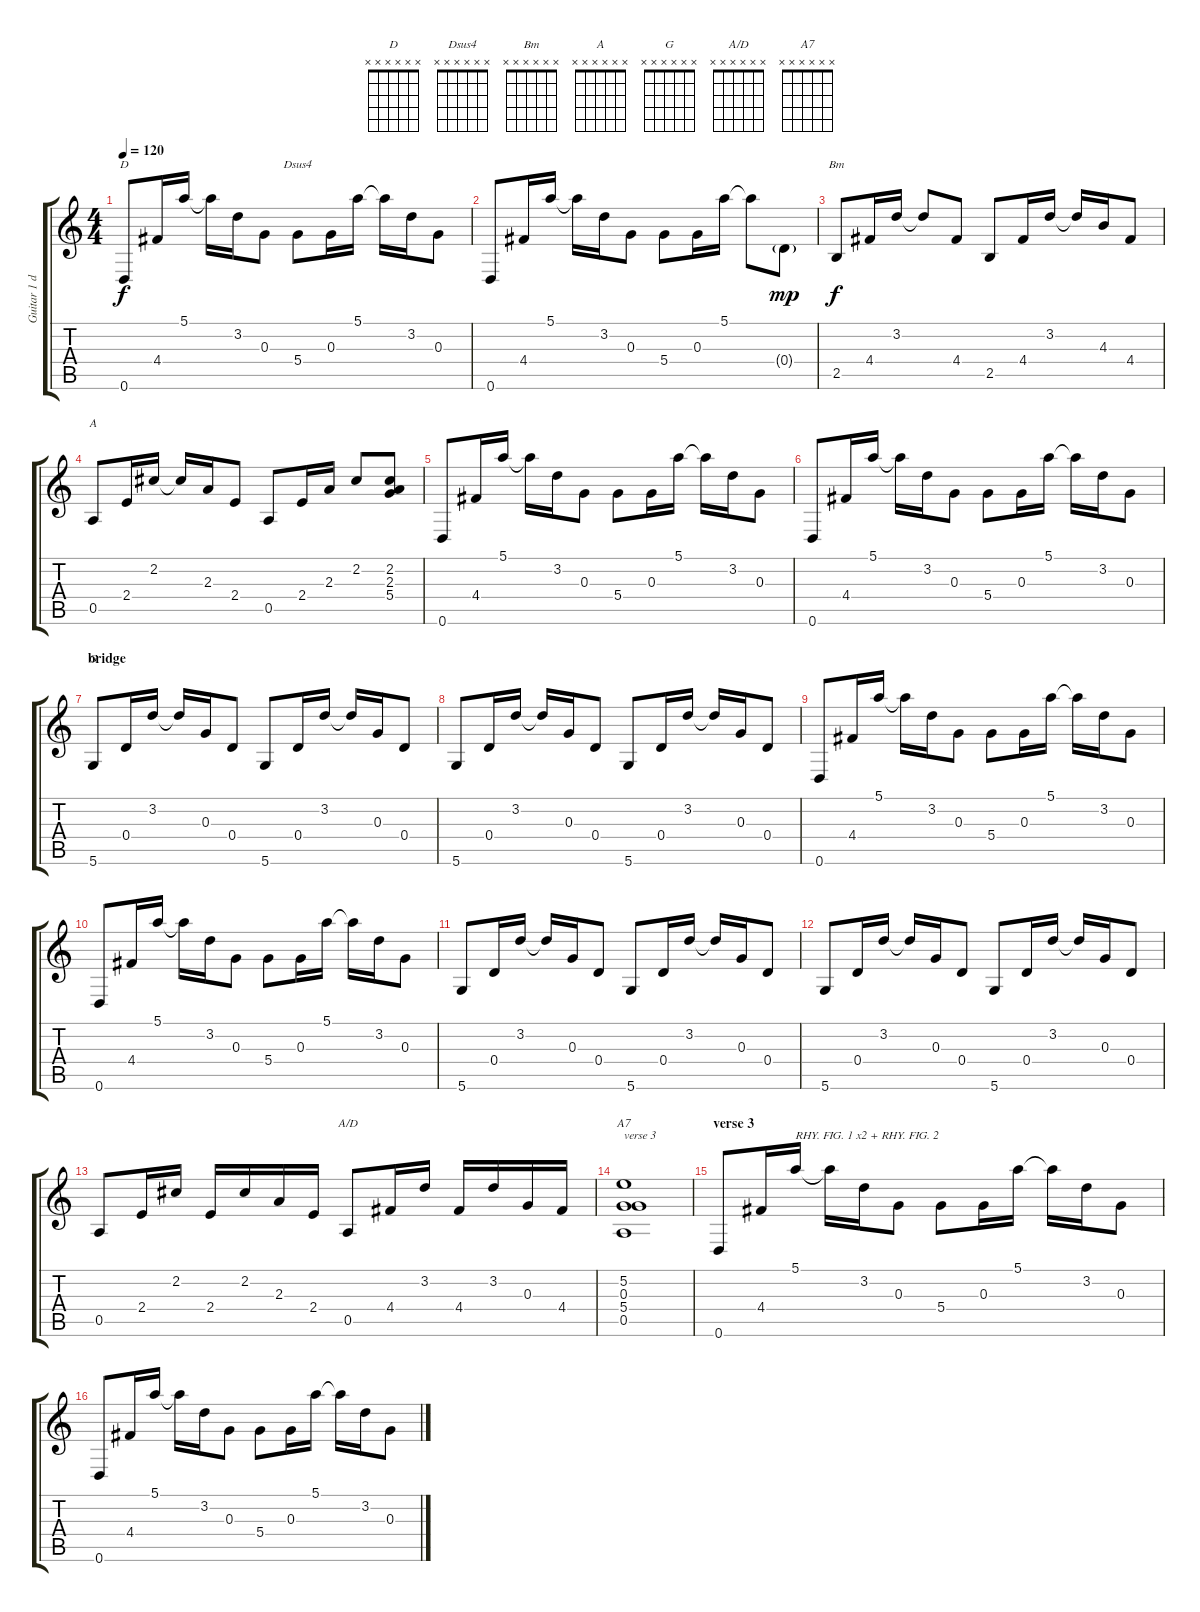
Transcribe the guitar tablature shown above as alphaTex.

\track ("Guitar 1 dropped D" "Guitar 1 d") {instrument acousticguitarsteel}
\staff {score tabs}
\tuning (E4 B3 G3 D3 A2 D2) {hide}
\chord ("D" x x x x x x) {firstfret 0}
\chord ("Dsus4" x x x x x x) {firstfret 0}
\chord ("Bm" x x x x x x) {firstfret 0}
\chord ("A" x x x x x x) {firstfret 0}
\chord ("G" x x x x x x) {firstfret 0}
\chord ("A/D" x x x x x x) {firstfret 0}
\chord ("A7" x x x x x x) {firstfret 0}
\ts (4 4)
\tempo 120
\clef g2
\ks c
0.6.8{ch "D" dy f} 4.4.16 5.1.16 5.1{t}.16 3.2.16 0.3.8 5.4.8{ch "Dsus4"} 0.3.16 5.1.16 5.1{t}.16 3.2.16 0.3.8 |
0.6.8 4.4.16 5.1.16 5.1{t}.16 3.2.16 0.3.8 5.4.8 0.3.16 5.1.16 5.1{t}.8 0.4{g}.8{dy mp} |
2.5.8{ch "Bm" dy f} 4.4.16 3.2.16 3.2{t}.8 4.4.8 2.5.8 4.4.16 3.2.16 3.2{t}.16 4.3.16 4.4.8 |
0.5.8{ch "A"} 2.4.16 2.2.16 2.2{t}.16 2.3.16 2.4.8 0.5.8 2.4.16 2.3.16 2.2.8 (2.2 2.3 5.4).8 |
0.6.8 4.4.16 5.1.16 5.1{t}.16 3.2.16 0.3.8 5.4.8 0.3.16 5.1.16 5.1{t}.16 3.2.16 0.3.8 |
0.6.8 4.4.16 5.1.16 5.1{t}.16 3.2.16 0.3.8 5.4.8 0.3.16 5.1.16 5.1{t}.16 3.2.16 0.3.8 |
\section ("" "bridge")
5.6.8{ch "G"} 0.4.16 3.2.16 3.2{t}.16 0.3.16 0.4.8 5.6.8 0.4.16 3.2.16 3.2{t}.16 0.3.16 0.4.8 |
5.6.8 0.4.16 3.2.16 3.2{t}.16 0.3.16 0.4.8 5.6.8 0.4.16 3.2.16 3.2{t}.16 0.3.16 0.4.8 |
0.6.8 4.4.16 5.1.16 5.1{t}.16 3.2.16 0.3.8 5.4.8 0.3.16 5.1.16 5.1{t}.16 3.2.16 0.3.8 |
0.6.8 4.4.16 5.1.16 5.1{t}.16 3.2.16 0.3.8 5.4.8 0.3.16 5.1.16 5.1{t}.16 3.2.16 0.3.8 |
5.6.8 0.4.16 3.2.16 3.2{t}.16 0.3.16 0.4.8 5.6.8 0.4.16 3.2.16 3.2{t}.16 0.3.16 0.4.8 |
5.6.8 0.4.16 3.2.16 3.2{t}.16 0.3.16 0.4.8 5.6.8 0.4.16 3.2.16 3.2{t}.16 0.3.16 0.4.8 |
0.5.8 2.4.16 2.2.16 2.4.16 2.2.16 2.3.16 2.4.16 0.5.8{ch "A/D"} 4.4.16 3.2.16 4.4.16 3.2.16 0.3.16 4.4.16 |
(5.2 0.3 5.4 0.5).1{ch "A7" txt "verse 3"} |
\section ("" "verse 3")
0.6.8 4.4.16 5.1.16{txt "RHY. FIG. 1 x2 + RHY. FIG. 2"} 5.1{t}.16 3.2.16 0.3.8 5.4.8 0.3.16 5.1.16 5.1{t}.16 3.2.16 0.3.8 |
0.6.8 4.4.16 5.1.16 5.1{t}.16 3.2.16 0.3.8 5.4.8 0.3.16 5.1.16 5.1{t}.16 3.2.16 0.3.8
